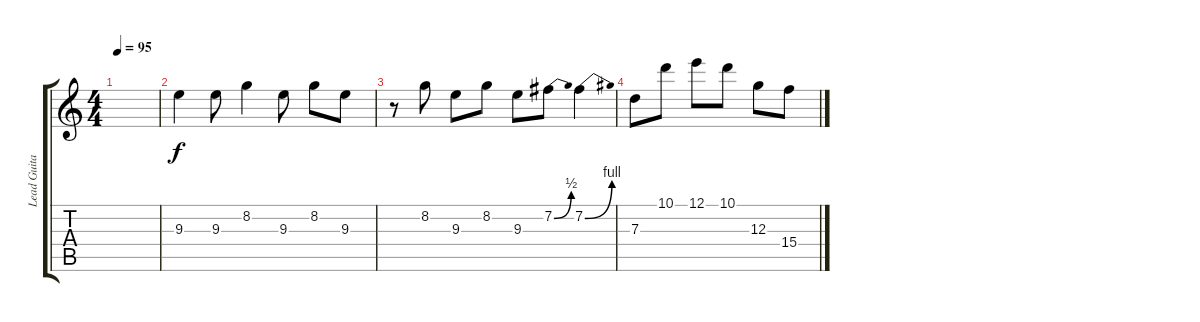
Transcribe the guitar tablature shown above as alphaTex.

\track ("Lead Guitar" "Lead Guita") {instrument acousticguitarnylon}
\staff {score tabs}
\tuning (E4 B3 G3 D3 A2 E2) {hide}
\ts (4 4)
\tempo 95
\clef g2
\ks c
|
9.3.4{dy f} 9.3.8 8.2.4 9.3.8 8.2.8 9.3.8 |
r.8 8.2.8 9.3.8 8.2.8 9.3.8 7.2{be (bend 0 0 60 2)}.8 7.2{be (bend 0 0 60 4)}.4 |
7.3.8 10.1.8 12.1.8 10.1.8 12.3.8 15.4.8
